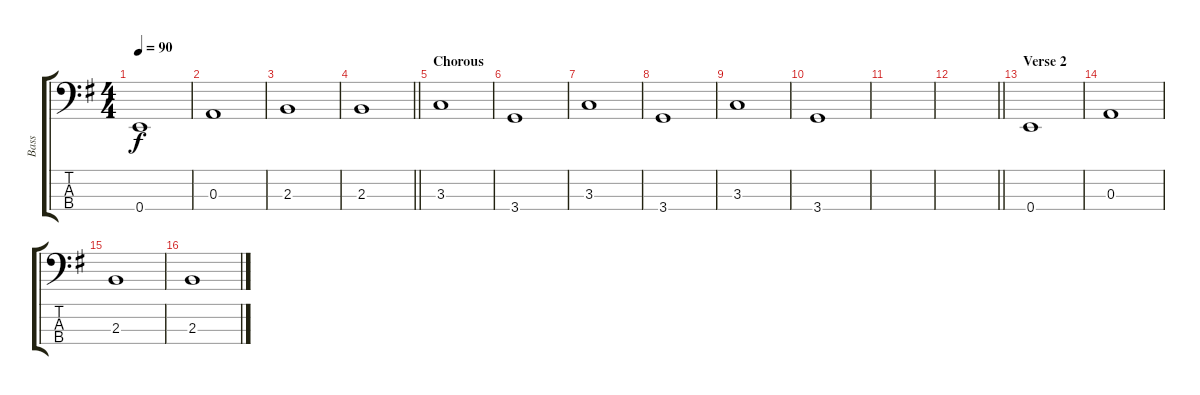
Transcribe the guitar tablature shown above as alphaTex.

\track ("Bass" "Bass") {instrument electricbassfinger}
\staff {score tabs}
\tuning (G2 D2 A1 E1) {hide}
\ts (4 4)
\tempo 90
\clef f4
\ks eminor
0.4.1{dy f} |
0.3.1 |
2.3.1 |
\barLineRight lightlight
2.3.1 |
\section ("" "Chorous")
3.3.1 |
3.4.1 |
3.3.1 |
3.4.1 |
3.3.1 |
3.4.1 |
|
\barLineRight lightlight
|
\section ("" "Verse 2")
0.4.1 |
0.3.1 |
2.3.1 |
2.3.1
